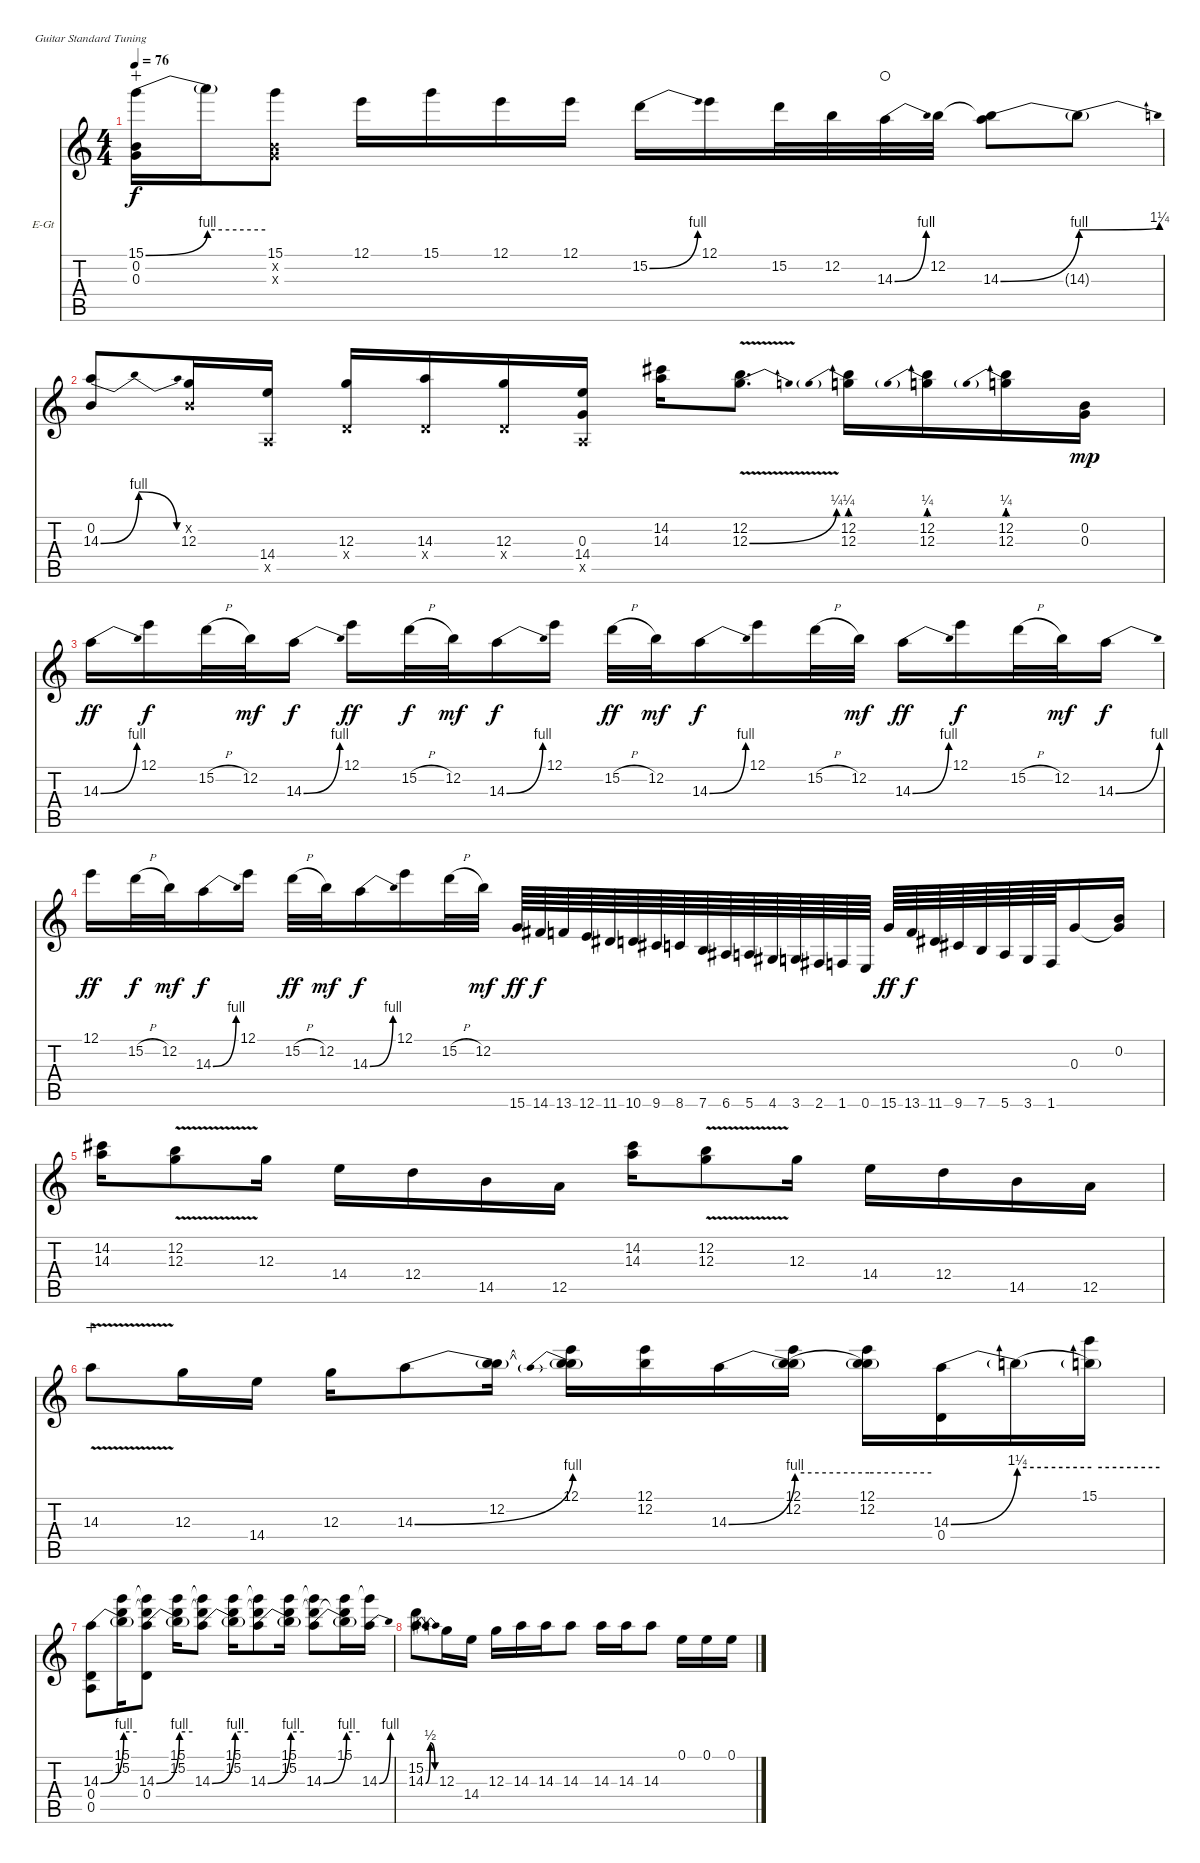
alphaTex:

\defaultSystemsLayout 4
\bracketExtendMode nobrackets
\firstSystemTrackNameOrientation horizontal
\otherSystemsTrackNameOrientation horizontal
\track ("Mike McCready (Drive)" "E-Gt") {instrument overdrivenguitar}
\staff {score tabs}
\tuning (E4 B3 G3 D3 A2 E2)
\ts (4 4)
\tempo 76
\clef g2
\ks c
(15.1{be (bend 0 0 60 4)} 0.2 0.3).16{dy f wahc} 15.1{be (hold 0 4 60 4) t}.16 (15.1 0.2{x} 0.3{x}).8 12.1.16 15.1.16 12.1.16 12.1.16 15.2{be (bend 0 0 60 4)}.16 12.1.16 15.2.32 12.2.32 14.3{be (bend 0 0 60 4)}.32{waho} 12.2.32 (12.2{t} 14.3{be (bend 0 0 60 4)}).8 14.3{be (bend 0 4 60 5) t}.8 |
(0.2 14.3{be (bendrelease 0 0 30 4 30 4 60 0)}).8 (0.2{x} 12.3).16 (14.4 0.5{x}).16 (12.3 0.4{x}).16 (14.3 0.4{x}).16 (12.3 0.4{x}).16 (0.3 14.4 0.5{x}).16 (14.2 14.3).16 (12.2{v} 12.3{be (bend 0 0 60 1)}).8{d} (12.2 12.3{be (prebend 0 1 60 1)}).16 (12.2 12.3{be (prebend 0 1 60 1)}).16 (12.2 12.3{be (prebend 0 1 60 1)}).16 (0.2 0.3).16{dy mp} |
14.3{be (bend 0 0 60 4)}.16{dy ff} 12.1.16{dy f} 15.2{h}.32 12.2.32{dy mf} 14.3{be (bend 0 0 60 4)}.16{dy f} 12.1.16{dy ff} 15.2{h}.32{dy f} 12.2.32{dy mf} 14.3{be (bend 0 0 60 4)}.16{dy f} 12.1.16 15.2{h}.32{dy ff} 12.2.32{dy mf} 14.3{be (bend 0 0 60 4)}.16{dy f} 12.1.16 15.2{h}.32 12.2.32{dy mf} 14.3{be (bend 0 0 60 4)}.16{dy ff} 12.1.16{dy f} 15.2{h}.32 12.2.32{dy mf} 14.3{be (bend 0 0 60 4)}.16{dy f} |
12.1.16{dy ff} 15.2{h}.32{dy f} 12.2.32{dy mf} 14.3{be (bend 0 0 60 4)}.16{dy f} 12.1.16 15.2{h}.32{dy ff} 12.2.32{dy mf} 14.3{be (bend 0 0 60 4)}.16{dy f} 12.1.16 15.2{h}.32 12.2.32{dy mf} 15.6.64{dy ff} 14.6.64{dy f} 13.6.64 12.6.64 11.6.64 10.6.64 9.6.64 8.6.64 7.6.64 6.6.64 5.6.64 4.6.64 3.6.64 2.6.64 1.6.64 0.6.64 15.6.64{dy ff} 13.6.64{dy f} 11.6.64 9.6.64 7.6.64 5.6.64 3.6.64 1.6.64 0.3.16 (0.2 0.3{t}).16 |
(14.2 14.3).16 (12.2{v} 12.3{v}).8 12.3.16 14.4.16 12.4.16 14.5.16 12.5.16 (14.2 14.3).16 (12.2{v} 12.3{v}).8 12.3.16 14.4.16 12.4.16 14.5.16 12.5.16 |
14.3{v}.8{wahc} 12.3.16 14.4.16 12.3.16 14.3{be (bend 0 0 60 4)}.8 (12.2 14.3{t}).16 (12.1 12.2{t} 14.3{be (prebend 0 4 60 4) t}).16 (12.1 12.2).16 14.3{be (bend 0 0 60 4)}.16 (12.1 12.2 14.3{be (hold 0 4 60 4) t}).16 (12.1 12.2 14.3{be (hold 0 4 60 4) t}).16 (14.3{be (bend 0 0 60 5)} 0.4).16 14.3{be (hold 0 5 60 5) t}.16 (15.1 14.3{be (hold 0 5 60 5) t}).16 |
(14.3{be (bend 0 0 60 4)} 0.4 0.5).8 (15.1 15.2 14.3{be (hold 0 4 60 4) t}).16 (15.1{t} 15.2{t} 14.3{be (bend 0 0 60 4)} 0.4).8 (15.1 15.2 14.3{be (hold 0 4 60 4) t}).16 (15.1{t} 15.2{t} 14.3{be (bend 0 0 60 4)}).8 (15.1 15.2 14.3{be (hold 0 4 60 4) t}).16 (15.1{t} 15.2{t} 14.3{be (bend 0 0 60 4)}).8 (15.1 15.2 14.3{be (hold 0 4 60 4) t}).16 (15.1{t} 15.2{t} 14.3{be (bend 0 0 60 4)}).8 (15.1 15.2{t} 14.3{be (hold 0 4 60 4) t}).16 (15.1{t} 14.3{be (bend 0 0 60 4)}).16 |
(15.2 14.3{be (bendrelease 0 0 30 2 30 2 60 0)}).8 12.3.16 14.4.16 12.3.16 14.3.16 14.3.16 14.3.8 14.3.16 14.3.16 14.3.8 0.1.16 0.1.16 0.1.16
